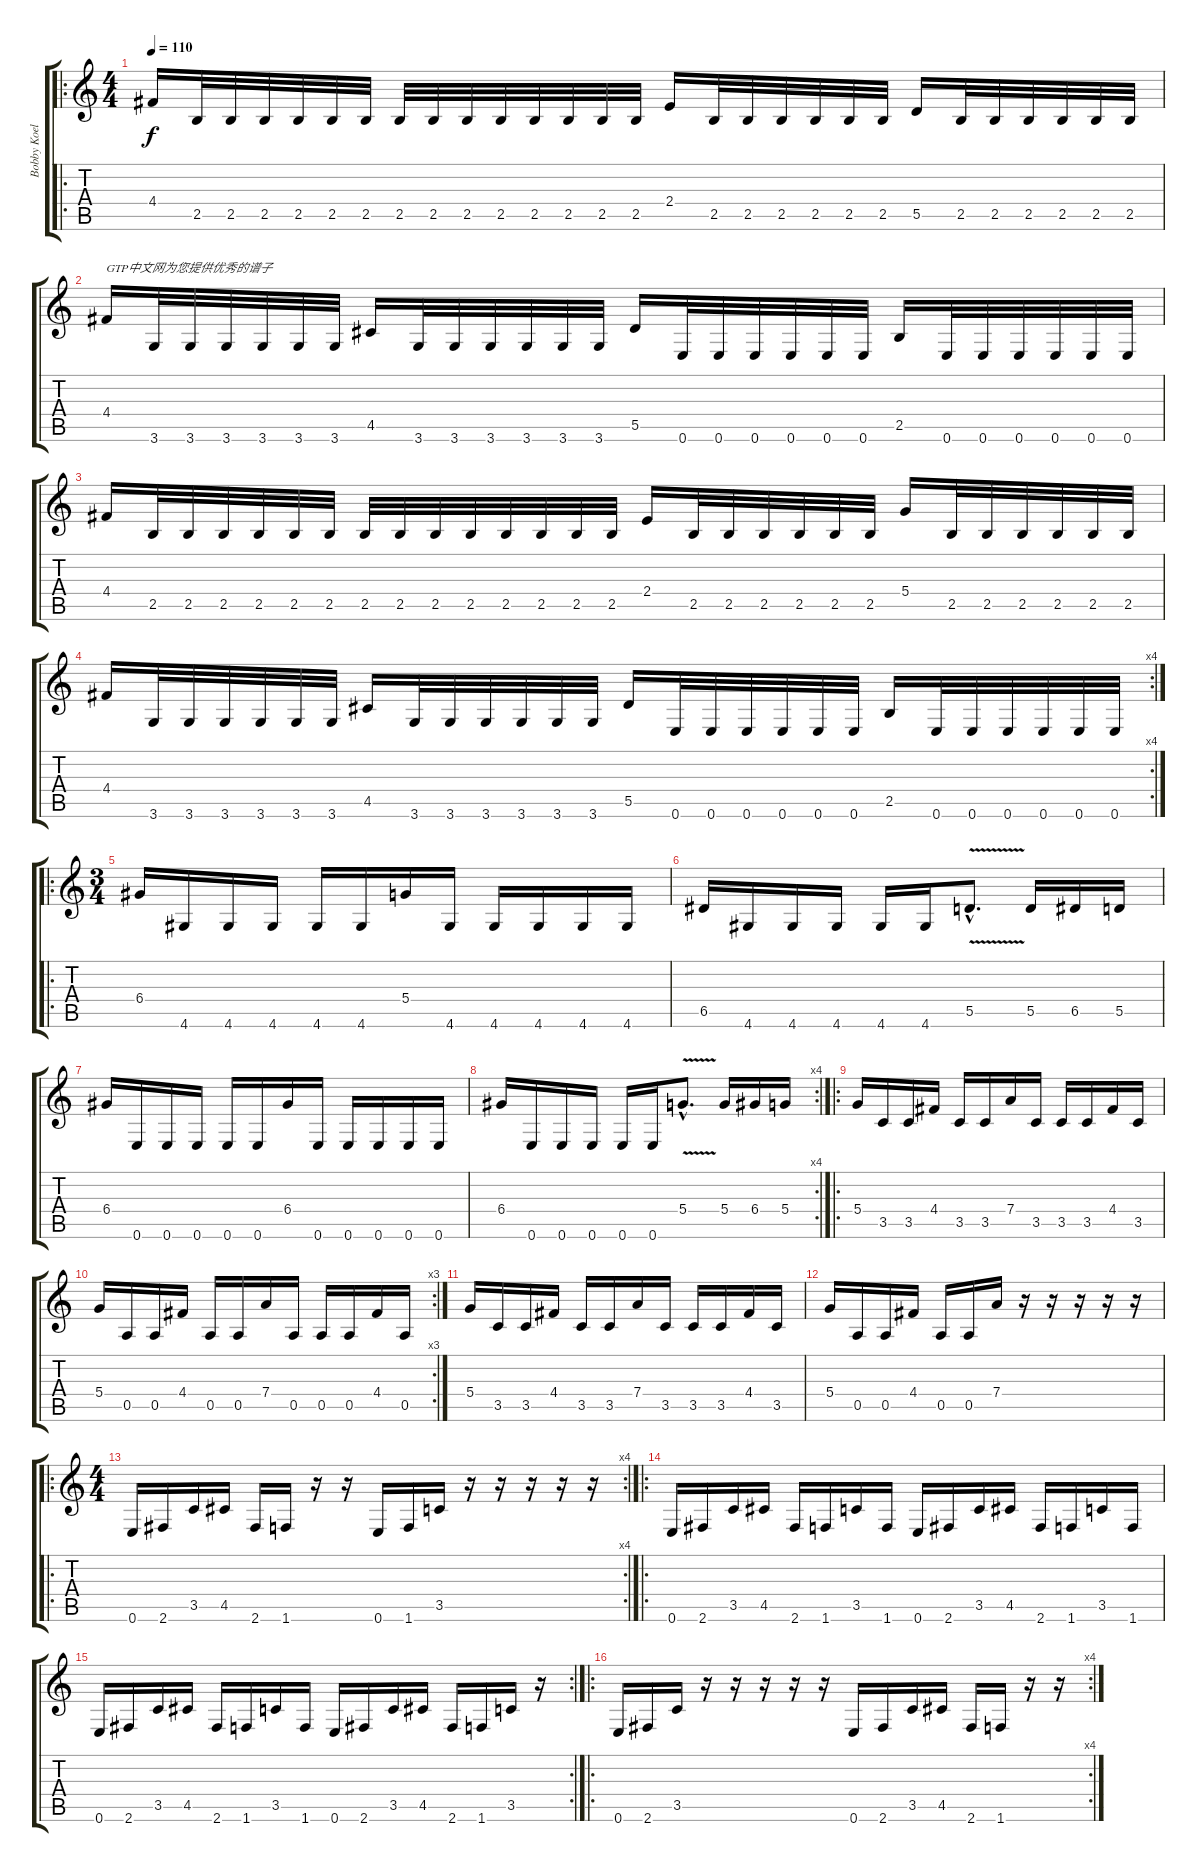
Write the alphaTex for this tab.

\track ("Bobby Koelble" "Bobby Koel") {instrument distortionguitar}
\staff {score tabs}
\tuning (E4 B3 G3 D3 A2 E2) {hide}
\ro
\ts (4 4)
\tempo 110
\clef g2
\ks c
4.4.16{dy f instrument distortionguitar} 2.5.32 2.5.32 2.5.32 2.5.32 2.5.32 2.5.32 2.5.32 2.5.32 2.5.32 2.5.32 2.5.32 2.5.32 2.5.32 2.5.32 2.4.16 2.5.32 2.5.32 2.5.32 2.5.32 2.5.32 2.5.32 5.5.16 2.5.32 2.5.32 2.5.32 2.5.32 2.5.32 2.5.32 |
4.4.16{txt "GTP中文网为您提供优秀的谱子"} 3.6.32 3.6.32 3.6.32 3.6.32 3.6.32 3.6.32 4.5.16 3.6.32 3.6.32 3.6.32 3.6.32 3.6.32 3.6.32 5.5.16 0.6.32 0.6.32 0.6.32 0.6.32 0.6.32 0.6.32 2.5.16 0.6.32 0.6.32 0.6.32 0.6.32 0.6.32 0.6.32 |
4.4.16 2.5.32 2.5.32 2.5.32 2.5.32 2.5.32 2.5.32 2.5.32 2.5.32 2.5.32 2.5.32 2.5.32 2.5.32 2.5.32 2.5.32 2.4.16 2.5.32 2.5.32 2.5.32 2.5.32 2.5.32 2.5.32 5.4.16 2.5.32 2.5.32 2.5.32 2.5.32 2.5.32 2.5.32 |
\rc 4
4.4.16 3.6.32 3.6.32 3.6.32 3.6.32 3.6.32 3.6.32 4.5.16 3.6.32 3.6.32 3.6.32 3.6.32 3.6.32 3.6.32 5.5.16 0.6.32 0.6.32 0.6.32 0.6.32 0.6.32 0.6.32 2.5.16 0.6.32 0.6.32 0.6.32 0.6.32 0.6.32 0.6.32 |
\ro
\ts (3 4)
6.4.16 4.6.16 4.6.16 4.6.16 4.6.16 4.6.16 5.4.16 4.6.16 4.6.16 4.6.16 4.6.16 4.6.16 |
6.5.16 4.6.16 4.6.16 4.6.16 4.6.16 4.6.16 5.5{v hac}.8{d} 5.5.16 6.5.16 5.5.16 |
6.4.16 0.6.16 0.6.16 0.6.16 0.6.16 0.6.16 6.4.16 0.6.16 0.6.16 0.6.16 0.6.16 0.6.16 |
\rc 4
6.4.16 0.6.16 0.6.16 0.6.16 0.6.16 0.6.16 5.4{v hac}.8{d} 5.4.16 6.4.16 5.4.16 |
\ro
5.4.16 3.5.16 3.5.16 4.4.16 3.5.16 3.5.16 7.4.16 3.5.16 3.5.16 3.5.16 4.4.16 3.5.16 |
\rc 3
5.4.16 0.5.16 0.5.16 4.4.16 0.5.16 0.5.16 7.4.16 0.5.16 0.5.16 0.5.16 4.4.16 0.5.16 |
5.4.16 3.5.16 3.5.16 4.4.16 3.5.16 3.5.16 7.4.16 3.5.16 3.5.16 3.5.16 4.4.16 3.5.16 |
5.4.16 0.5.16 0.5.16 4.4.16 0.5.16 0.5.16 7.4.16 r.16 r.16 r.16 r.16 r.16 |
\ro
\rc 4
\ts (4 4)
0.6.16 2.6.16 3.5.16 4.5.16 2.6.16 1.6.16 r.16 r.16 0.6.16 1.6.16 3.5.16 r.16 r.16 r.16 r.16 r.16 |
\ro
0.6.16 2.6.16 3.5.16 4.5.16 2.6.16 1.6.16 3.5.16 1.6.16 0.6.16 2.6.16 3.5.16 4.5.16 2.6.16 1.6.16 3.5.16 1.6.16 |
\rc 2
0.6.16 2.6.16 3.5.16 4.5.16 2.6.16 1.6.16 3.5.16 1.6.16 0.6.16 2.6.16 3.5.16 4.5.16 2.6.16 1.6.16 3.5.16 r.16 |
\ro
\rc 4
0.6.16 2.6.16 3.5.16 r.16 r.16 r.16 r.16 r.16 0.6.16 2.6.16 3.5.16 4.5.16 2.6.16 1.6.16 r.16 r.16
